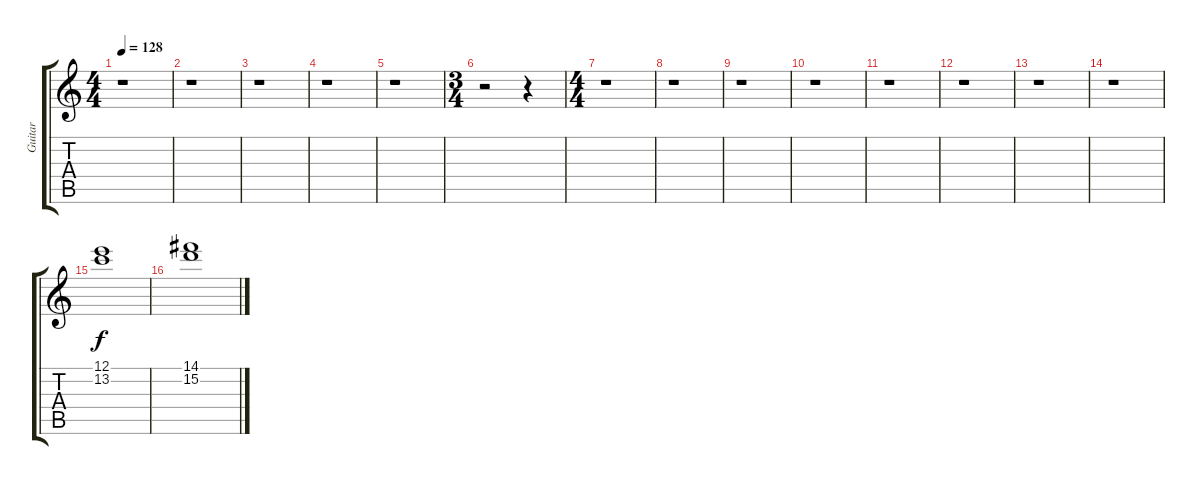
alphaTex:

\track ("Guitar" "Guitar") {instrument distortionguitar}
\staff {score tabs}
\tuning (E4 B3 G3 D3 A2 E2) {hide}
\ts (4 4)
\tempo 128
\clef g2
\ks c
r.1{dy f instrument distortionguitar} |
r.1 |
r.1 |
r.1 |
r.1 |
\ts (3 4)
r.2 r.4 |
\ts (4 4)
r.1 |
r.1 |
r.1 |
r.1 |
r.1 |
r.1 |
r.1 |
r.1 |
(12.1 13.2).1 |
(14.1 15.2).1
